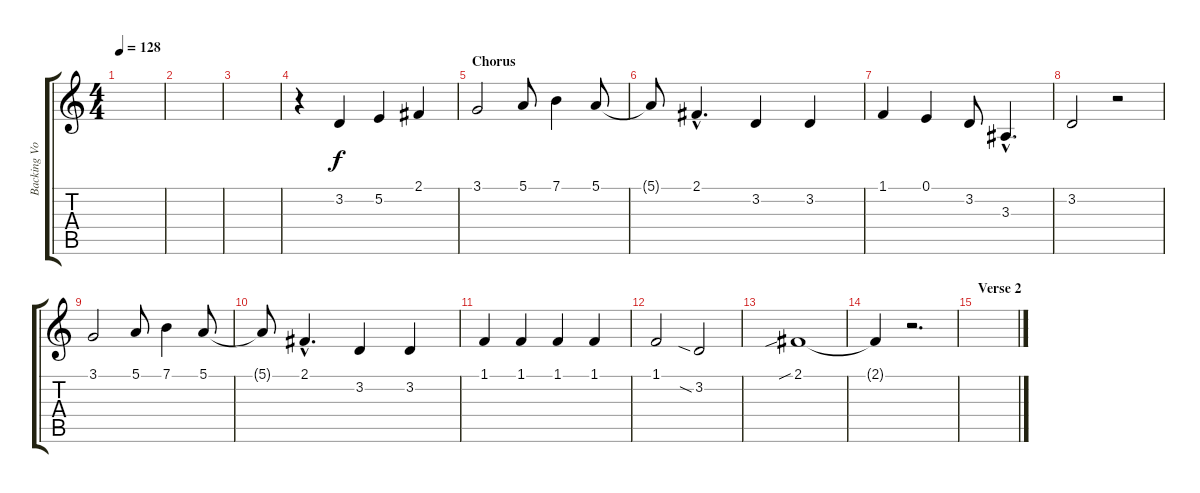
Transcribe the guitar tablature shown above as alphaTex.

\track ("Backing Vocals" "Backing Vo") {instrument lead6voice}
\staff {score tabs}
\tuning (E4 B3 G3 D3 A2 E2) {hide}
\ts (4 4)
\tempo 128
\clef g2
\ks c
|
|
|
r.4 3.2.4 5.2.4 2.1.4 |
\section ("" "Chorus")
3.1.2 5.1.8 7.1.4 5.1.8 |
5.1{t}.8 2.1{hac}.4{d} 3.2.4 3.2.4 |
1.1.4 0.1.4 3.2.8 3.3{hac}.4{d} |
3.2.2 r.2 |
3.1.2 5.1.8 7.1.4 5.1.8 |
5.1{t}.8 2.1{hac}.4{d} 3.2.4 3.2.4 |
1.1.4 1.1.4 1.1.4 1.1.4 |
1.1.2 3.2{sia}.2 |
2.1{sib}.1 |
2.1{t}.4 r.2{d} |
\section ("" "Verse 2")
